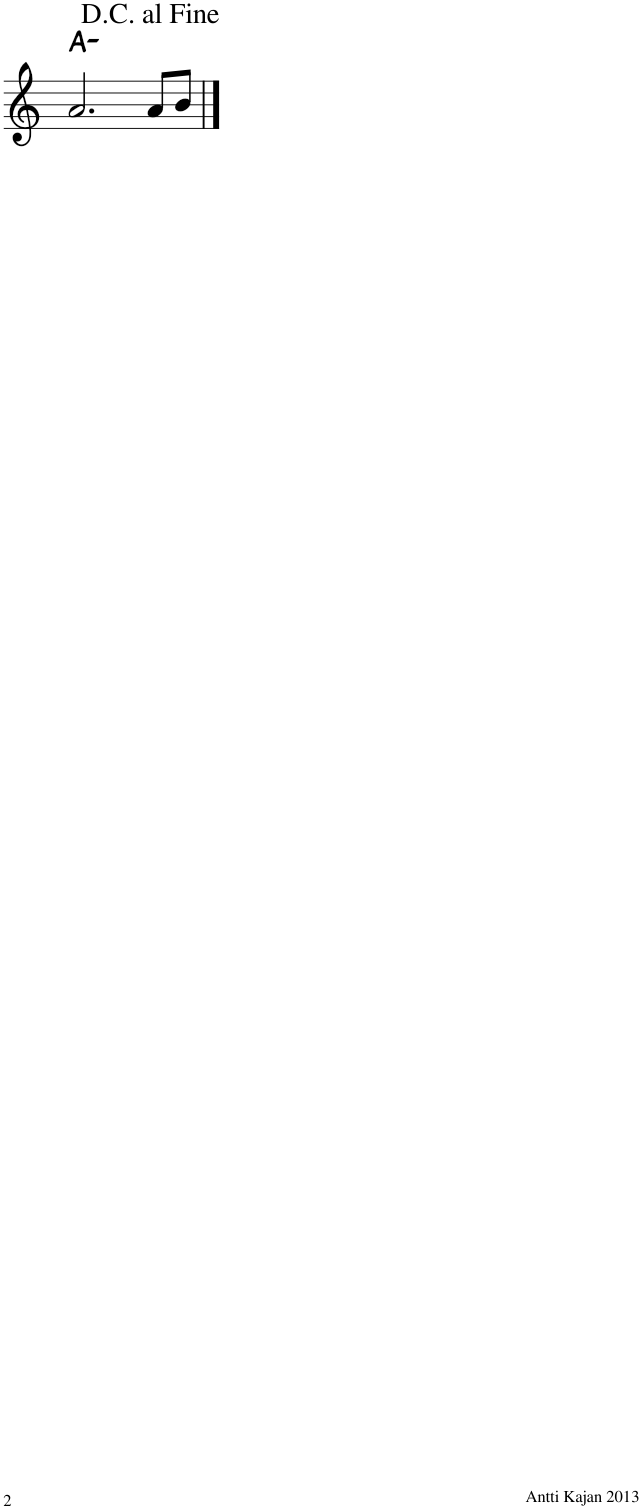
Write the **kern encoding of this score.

**kern	**harte
*part1	*part1
*staff1	*
*I"Piano	*
*I'Pno	*
!!LO:PB:g=z
*clefG2	*
*k[]	*
=48	=48
2.a/	A:min
8a/L	.
8b/J	.
==	==
*-	*-
